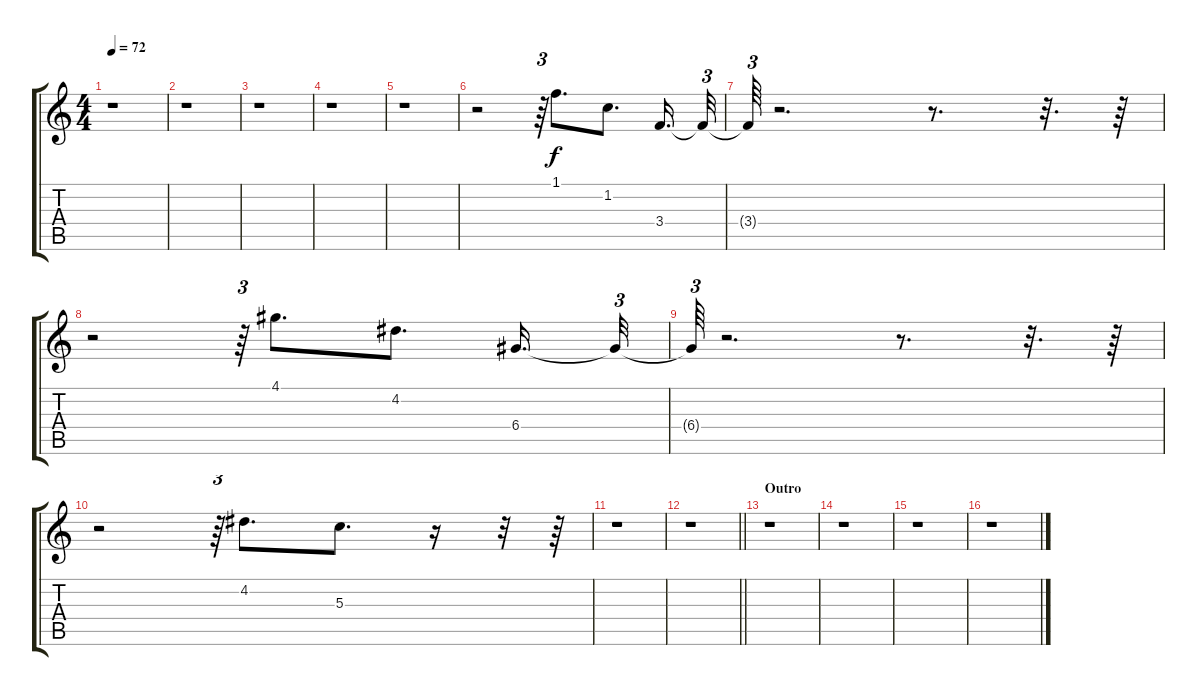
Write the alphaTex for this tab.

\track "" {instrument distortionguitar}
\staff {score tabs}
\tuning (E4 B3 G3 D3 A2 E2) {hide}
\ts (4 4)
\tempo 72
\clef g2
\ks c
r.1{dy f} |
r.1 |
r.1 |
r.1 |
r.1 |
r.2 r.64{tu (3 2)} 1.1.8{d} 1.2.8{d} 3.4.16{d} 3.4{t}.32{tu (3 2)} |
3.4{t}.64{tu (3 2)} r.2{d} r.8{d} r.32{d} r.64 |
r.2 r.64{tu (3 2)} 4.1.8{d} 4.2.8{d} 6.4.16{d} 6.4{t}.32{tu (3 2)} |
6.4{t}.64{tu (3 2)} r.2{d} r.8{d} r.32{d} r.64 |
r.2 r.64{tu (3 2)} 4.2.8{d} 5.3.8{d} r.16 r.32 r.64 |
r.1 |
\barLineRight lightlight
r.1 |
\section ("" "Outro")
r.1 |
r.1 |
r.1 |
r.1
